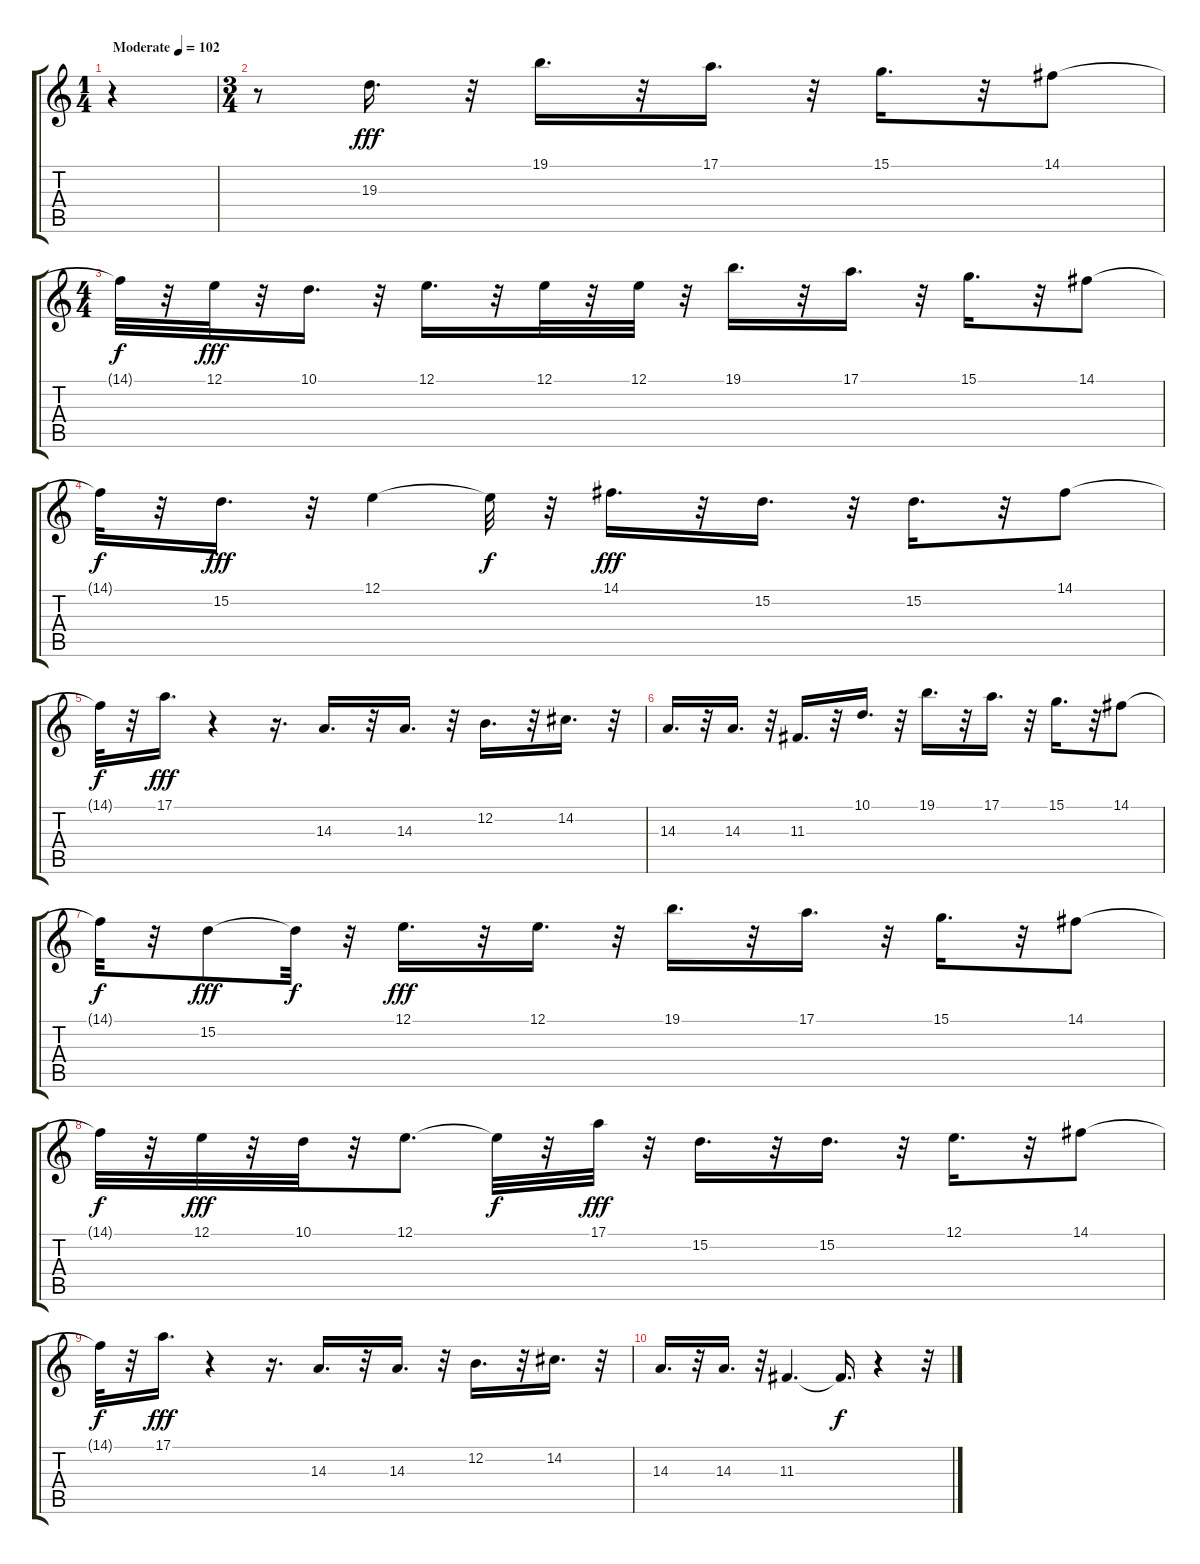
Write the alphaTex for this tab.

\track "" {mute instrument fx5brightness}
\staff {score tabs}
\tuning (E4 B3 G3 D3 A2 E2) {hide}
\ts (1 4)
\tempo (102 "Moderate")
\clef g2
\ks c
r.4{dy fff instrument fx5brightness} |
\ts (3 4)
r.8 19.3.16{d} r.32 19.1.16{d} r.32 17.1.16{d} r.32 15.1.16{d} r.32 14.1.8 |
\ts (4 4)
14.1{t}.32{dy f} r.32 12.1.32{dy fff} r.32 10.1.16{d} r.32 12.1.16{d} r.32 12.1.32 r.32 12.1.32 r.32 19.1.16{d} r.32 17.1.16{d} r.32 15.1.16{d} r.32 14.1.8 |
14.1{t}.32{dy f} r.32 15.2.16{d dy fff} r.32 12.1.4 12.1{t}.32{dy f} r.32 14.1.16{d dy fff} r.32 15.2.16{d} r.32 15.2.16{d} r.32 14.1.8 |
14.1{t}.32{dy f} r.32 17.1.16{d dy fff} r.4 r.16{d} 14.3.16{d} r.32 14.3.16{d} r.32 12.2.16{d} r.32 14.2.16{d} r.32 |
14.3.16{d} r.32 14.3.16{d} r.32 11.3.16{d} r.32 10.1.16{d} r.32 19.1.16{d} r.32 17.1.16{d} r.32 15.1.16{d} r.32 14.1.8 |
14.1{t}.32{dy f} r.32 15.2.8{dy fff} 15.2{t}.32{dy f} r.32 12.1.16{d dy fff} r.32 12.1.16{d} r.32 19.1.16{d} r.32 17.1.16{d} r.32 15.1.16{d} r.32 14.1.8 |
14.1{t}.32{dy f} r.32 12.1.32{dy fff} r.32 10.1.32 r.32 12.1.8{d} 12.1{t}.32{dy f} r.32 17.1.32{dy fff} r.32 15.2.16{d} r.32 15.2.16{d} r.32 12.1.16{d} r.32 14.1.8 |
14.1{t}.32{dy f} r.32 17.1.16{d dy fff} r.4 r.16{d} 14.3.16{d} r.32 14.3.16{d} r.32 12.2.16{d} r.32 14.2.16{d} r.32 |
14.3.16{d} r.32 14.3.16{d} r.32 11.3.4{d} 11.3{t}.16{d dy f} r.4 r.32
